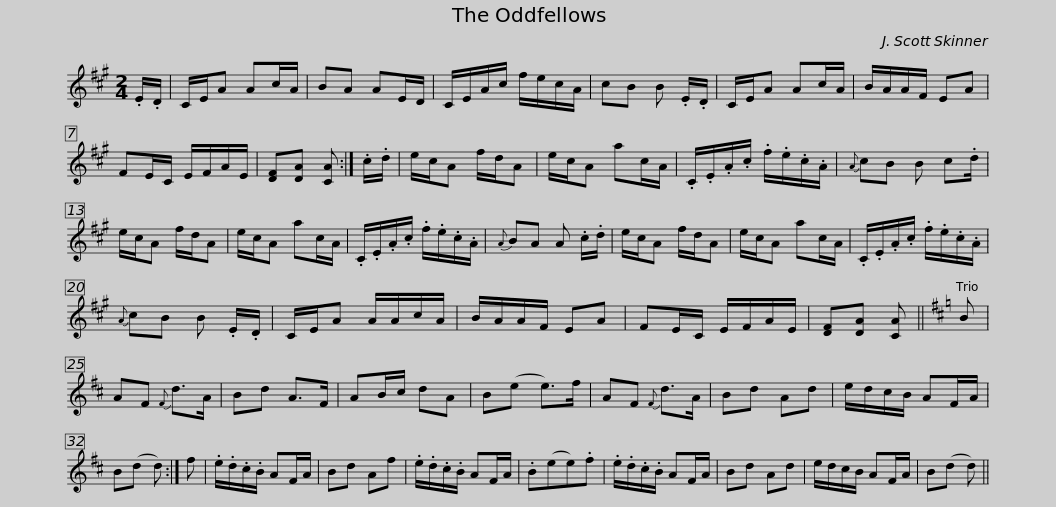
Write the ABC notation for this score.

X:1
L:1/8
M:2/4
I:linebreak $
K:A
V:1 treble
V:1
 .E/.D/ | C/E/A Ac/A/ | BA AE/D/ | C/E/A/c/ f/e/c/A/ | cB B .E/.D/ | %5
 C/E/A Ac/A/ | B/A/A/F/ EA | FE/C/ E/F/A/E/ |$ [DF][DA] [CA] :| .c/.d/ | %10
 e/c/A f/d/A | e/c/A ac/A/ | .C/.E/.A/.c/ .f/.e/.c/.A/ |{A} cB B c.d/ | e/c/A f/d/A | %15
 e/c/A ac/A/ |$ .C/.E/.A/.c/ .f/.e/.c/.A/ |{A} BA A .c/.d/ | e/c/A f/d/A | e/c/A ac/A/ | %20
 .C/.E/.A/.c/ .f/.e/.c/.A/ |{A} cB B .E/.D/ | C/E/A A/A/c/A/ |$ B/A/A/F/ EA | FE/C/ E/F/A/E/ | %25
 [DF][DA] [CA] ||[K:D] B | AF{F} d>A | Bd A>F | AB/c/ dA | %30
 B(e e>)f | AF{F} d>A |$ Bd Ad | e/d/c/B/ AF/A/ | B(d d) :| %35
 f | .e/.d/.c/.B/ AF/A/ | Bd Af | .e/.d/.c/.B/ AF/A/ | .B(ee).f | %40
 .e/.d/.c/.B/ AF/A/ |$ Bd Ad | e/d/c/B/ AF/A/ | B(d d) || %44
